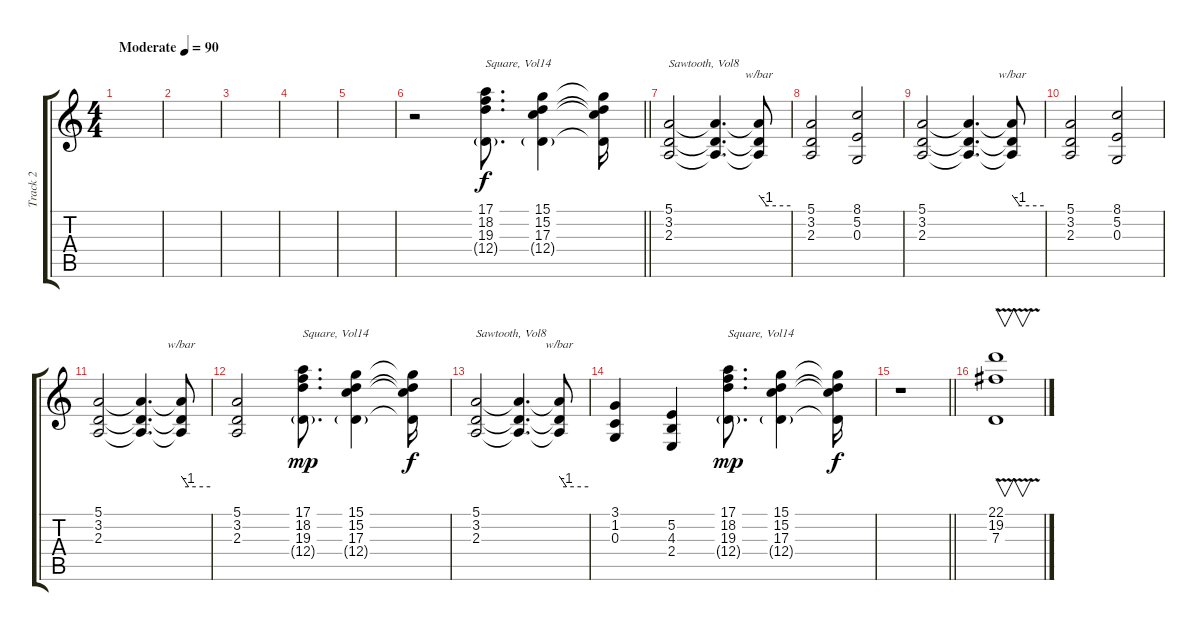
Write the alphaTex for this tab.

\track ("Track 2" "Track 2") {instrument lead2sawtooth}
\staff {score tabs}
\tuning (E4 B3 G3 D3 A2 E2) {hide}
\ts (4 4)
\tempo (90 "Moderate")
\clef g2
\ks c
|
|
|
|
|
\barLineRight lightlight
r.2 (17.1 18.2 19.3 12.4{g}).8{d txt "Square, Vol14" volume 14 instrument lead1square} (15.1 15.2 17.3 12.4{g}).4 (15.1{t} 15.2{t} 17.3{t} 12.4{t}).16{dy f} |
\section ("" "")
(5.1 3.2 2.3).2{txt "Sawtooth, Vol8" volume 8 instrument lead2sawtooth} (5.1{t} 3.2{t} 2.3{t}).4{d} (5.1{t} 3.2{t} 2.3{t}).8{tbe (custom default 0 0 15 -4 60 -4)} |
(5.1 3.2 2.3).2 (8.1 5.2 0.3).2 |
(5.1 3.2 2.3).2 (5.1{t} 3.2{t} 2.3{t}).4{d} (5.1{t} 3.2{t} 2.3{t}).8{tbe (custom default 0 0 15 -4 60 -4)} |
(5.1 3.2 2.3).2 (8.1 5.2 0.3).2 |
(5.1 3.2 2.3).2 (5.1{t} 3.2{t} 2.3{t}).4{d} (5.1{t} 3.2{t} 2.3{t}).8{tbe (custom default 0 0 15 -4 60 -4)} |
(5.1 3.2 2.3).2 (17.1 18.2 19.3 12.4{g}).8{d txt "Square, Vol14" dy mp volume 14 instrument lead1square} (15.1 15.2 17.3 12.4{g}).4 (15.1{t} 15.2{t} 17.3{t} 12.4{t}).16{dy f} |
(5.1 3.2 2.3).2{txt "Sawtooth, Vol8" volume 8 instrument lead2sawtooth} (5.1{t} 3.2{t} 2.3{t}).4{d} (5.1{t} 3.2{t} 2.3{t}).8{tbe (custom default 0 0 15 -4 60 -4)} |
(3.1 1.2 0.3).4 (5.2 4.3 2.4).4 (17.1 18.2 19.3 12.4{g}).8{d txt "Square, Vol14" dy mp volume 14 instrument lead1square} (15.1 15.2 17.3 12.4{g}).4 (15.1{t} 15.2{t} 17.3{t} 12.4{t}).16{dy f} |
\barLineRight lightlight
r.1{volume 9} |
\section ("" "")
(22.1 19.2 7.3{v}).1{v volume 0}
